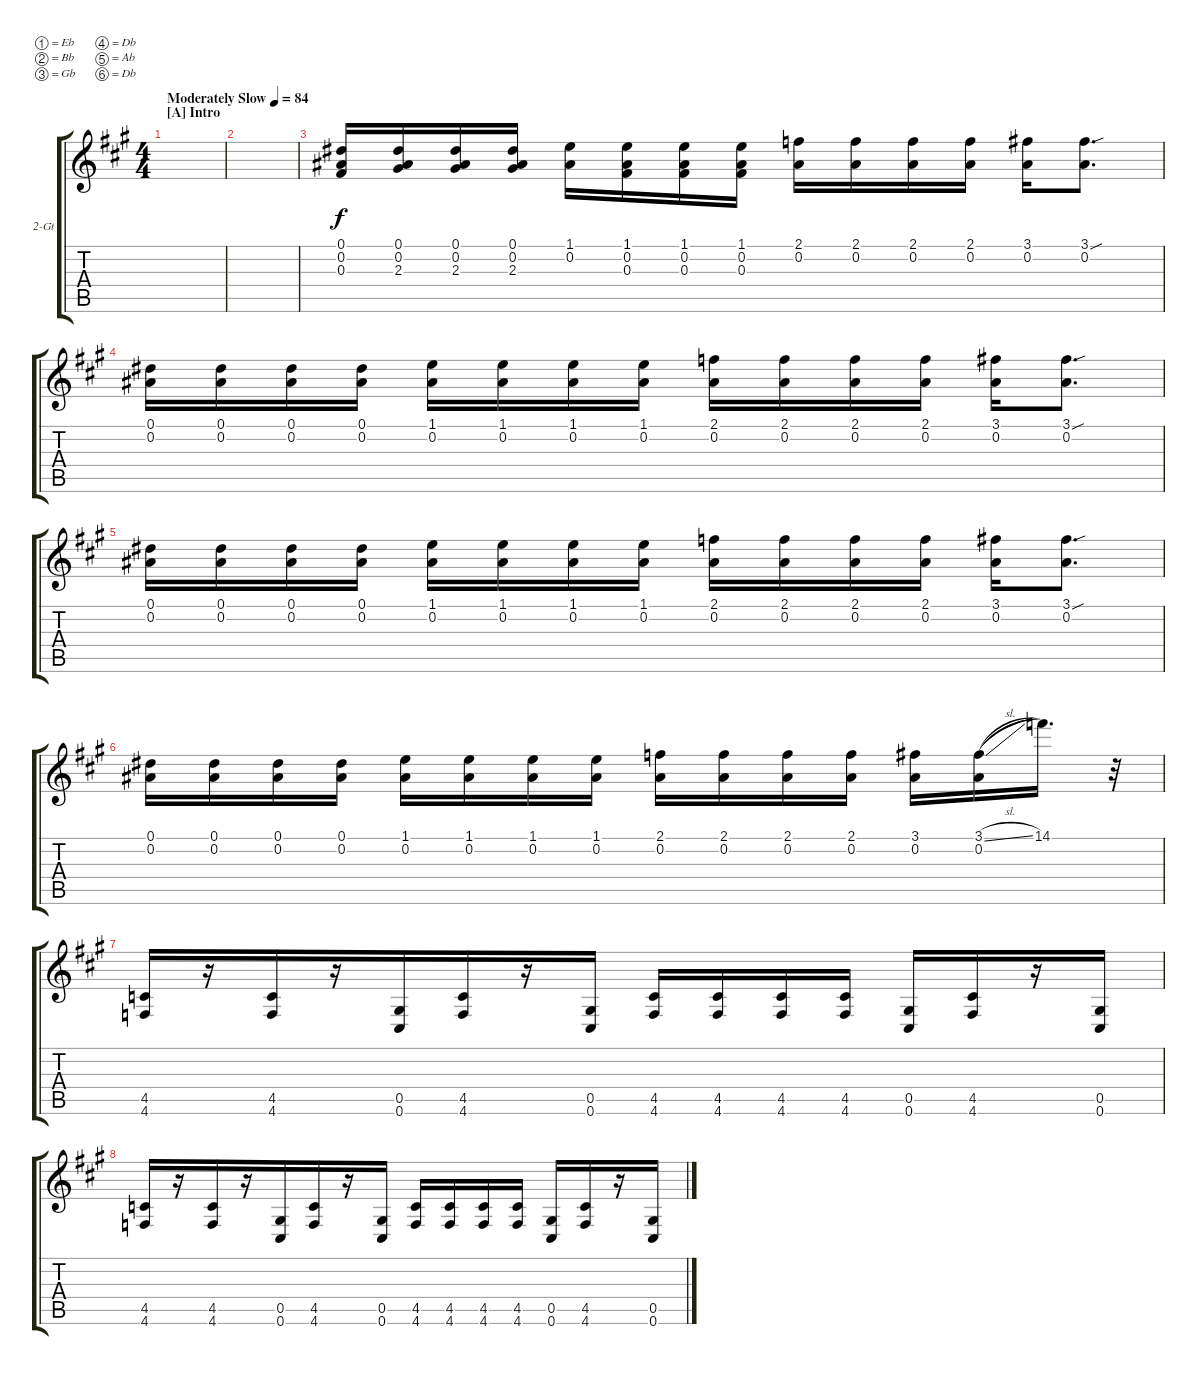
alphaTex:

\defaultSystemsLayout 4
\bracketExtendMode groupsimilarinstruments
\firstSystemTrackNameOrientation horizontal
\otherSystemsTrackNameOrientation horizontal
\track ("Guitar 2" "2-Gt") {instrument distortionguitar}
\staff {score tabs}
\tuning (Eb4 Bb3 Gb3 Db3 Ab2 Db2)
\ts (4 4)
\section ("A" "Intro")
\tempo (84 "Moderately Slow")
\clef g2
\scale
1.10088
\ks a
|
\scale
0.899117 |
\scale
1.07062 (0.1 0.2 0.3).16 (0.1 0.2 2.3).16 (0.1 0.2 2.3).16 (2.3 0.2 0.1).16 (1.1 0.2).16 (0.2 0.3 1.1).16 (0.2 0.3 1.1).16 (0.3 0.2 1.1).16 (2.1 0.2).16 (2.1 0.2).16 (2.1 0.2).16 (2.1 0.2).16 (0.2 3.1).16 (3.1{sou} 0.2).8{d} |
\scale
0.929382 (0.1 0.2).16 (0.1 0.2).16 (0.2 0.1).16 (0.1 0.2).16 (0.2 1.1).16 (0.2 1.1).16 (0.2 1.1).16 (0.2 1.1).16 (2.1 0.2).16 (2.1 0.2).16 (2.1 0.2).16 (2.1 0.2).16 (0.2 3.1).16 (0.2 3.1{sou}).8{d} |
\scale
1.07062 (0.1 0.2).16 (0.1 0.2).16 (0.2 0.1).16 (0.1 0.2).16 (0.2 1.1).16 (0.2 1.1).16 (0.2 1.1).16 (0.2 1.1).16 (2.1 0.2).16 (2.1 0.2).16 (2.1 0.2).16 (2.1 0.2).16 (0.2 3.1).16 (0.2 3.1{sou}).8{d} |
\scale
0.929382 (0.1 0.2).16 (0.1 0.2).16 (0.2 0.1).16 (0.1 0.2).16 (0.2 1.1).16 (0.2 1.1).16 (0.2 1.1).16 (0.2 1.1).16 (2.1 0.2).16 (2.1 0.2).16 (2.1 0.2).16 (2.1 0.2).16 (0.2 3.1).16 (0.2 3.1{sl}).16{legatoorigin} 14.1.16{d} r.32 |
\scale
1.07062 (4.6 4.5).16 r.16{beam merge} (4.6 4.5).16{beam merge} r.16{beam merge} (0.6 0.5).16{beam merge} (4.6 4.5).16{beam merge} r.16 (0.5 0.6).16 (4.6 4.5).16 (4.6 4.5).16 (4.6 4.5).16 (4.5 4.6).16 (0.6 0.5).16 (4.6 4.5).16 r.16 (0.6 0.5).16 |
\scale
0.929382 (4.6 4.5).16 r.16{beam merge} (4.6 4.5).16{beam merge} r.16{beam merge} (0.6 0.5).16{beam merge} (4.6 4.5).16{beam merge} r.16 (0.5 0.6).16 (4.6 4.5).16 (4.6 4.5).16 (4.6 4.5).16 (4.5 4.6).16 (0.6 0.5).16 (4.6 4.5).16 r.16 (0.6 0.5).16
